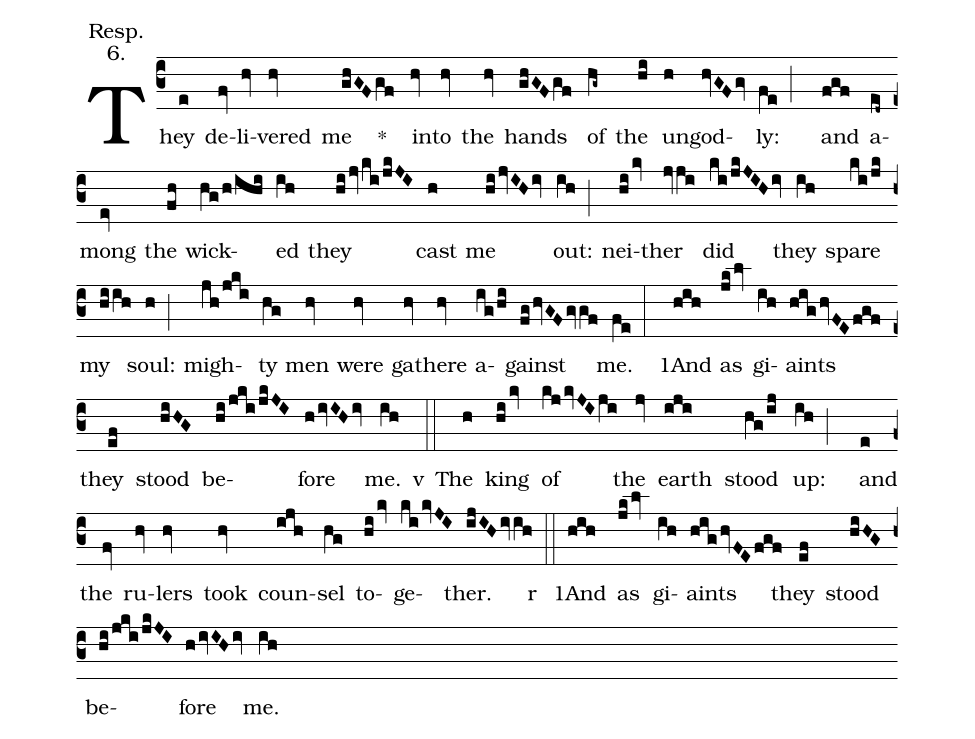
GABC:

annotation: Resp.;
annotation: 6.;
%%
(c3) They(e) de(fv)li(hv)vered(hv) me(ghGFgf) <sp>*</sp>() in(hv)to(hv) the(hv) hands(ghGFgf) of(hg~) the(hi) un(h)god(hvGFgv)ly:(fe;) and(fgf) a(ed~)mong(ev) the(fh) wick(hg/h/ihi)ed(ih) they(hijv/ki/jkJI) cast(h) me(hijvIHiv) out:(ih;) nei(hikv)ther(jvji) did(ki/jkJIHiv) they(ih) spare(ki/jk) my(hiih) soul:(h;) migh(jh/jki)ty(hg) men(hv) were(hv) ga(hv)there(hv) a(ig/hi)gainst(fghvGFgvgf) me.(fe:) <sp>1</sp>And(hih) as(jklv) gi(ih)aints(highvFEfgf) they(ef) stood(hiHG) be(hi/jki/jkJI)fore(hivIHiv) me.(ih)

<sp>v</sp>(::) The(h) king(hikv) of(kjkvJIji) the(jv) earth(iji) stood(hg/ij) up:(ih;) and(e) the(fv) ru(hv)lers(hv) took(hv) coun(ijh)sel(hg) to(hikv)ge(kikvJI)ther.(ijIHivih)

<sp>r</sp>(::) <sp>1</sp>And(hih) as(jklv) gi(ih)aints(highvFEfgf) they(ef) stood(hiHG) be(hi/jki/jkJI)fore(hivIHiv) me.(ih)
